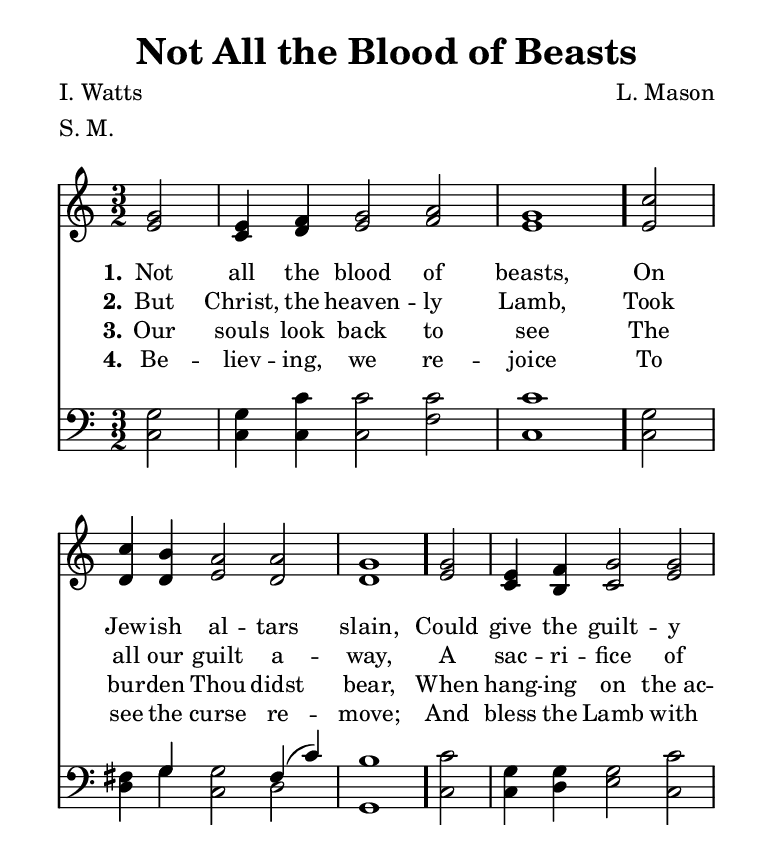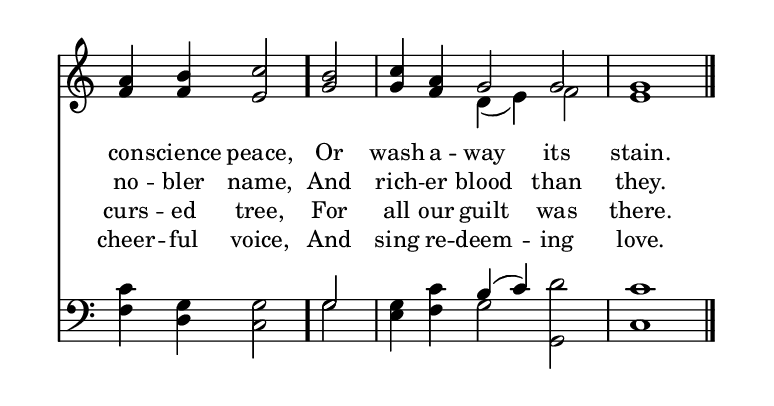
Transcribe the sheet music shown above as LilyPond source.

\include "common/global.ily"
\paper {
  \include "common/paper.ily"
  ragged-bottom = ##t
}

\header{
  hymnnumber = "254"
  title = "Not All the Blood of Beasts"
  tunename = "Boylston"
  meter = "S. M."
  poet = "I. Watts"
  composer = "L. Mason"
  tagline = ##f
}

global = {
  \include "common/overrides.ily"
  \override Staff.TimeSignature.style = #'numbered
  \time 3/2
  \override Score.MetronomeMark.transparent = ##t % hide all fermata changes too
  \tempo 4=100
  \key c \major
  \partial 2
  \autoBeamOff
}

notesSoprano = {
\global
\relative c'' {

  g2 | e4 f g2 a | g1
  c2 | c4 b a2 a | g1 \eogbreak
  g2 | e4 f g2 g | a4 b c2
  b2 | c4 a g2 g | g1 \eogbreak

  \bar "|."

}
}

notesAlto = {
\global
\relative e' {

  e2 | c4 d e2 f | e1
  e2 | d4 d e2 d | d1
  e2 | c4 b c2 e | f4 f e2
  g2 | g4 f d( e) f2 | e1

}
}

notesTenor = {
\global
\relative a {

  g2 | g4 c c2 c | c1
  g2 | fis4 g g2 fis4( c') | b1
  c2 | g4 g g2 c | c4 g g2
  g2 | g4 c4 b( c) d2 | c1

}
}

notesBass = {
\global
\relative f {

  c2 | c4 c c2 f | c1
  c2 d4 g c,2 d | g,1
  c2 | c4 d e2 c | f4 d c2
  g'2 | e4 f g2 g, | c1

}
}

wordsA = \lyricmode {
\set stanza = "1."

Not all the blood of beasts, \bar "."
On Jew -- ish al -- tars slain, \bar "."
Could give the guilt -- y con -- science peace, \bar "."
Or wash a -- way its stain. \bar "."

}

wordsB = \lyricmode {
\set stanza = "2."

But Christ, the heaven -- ly Lamb,
Took all our guilt a -- way,
A sac -- ri -- fice of no -- bler name,
And rich -- er blood than they.

}

wordsC = \lyricmode {
\set stanza = "3."

Our souls look back to see
The bur -- den Thou didst bear,
When hang -- ing on the_ac -- curs -- ed tree,
For all our guilt was there.

}

wordsD = \lyricmode {
\set stanza = "4."

Be -- liev -- ing, we re -- joice
To see the curse re -- move;
And bless the Lamb with cheer -- ful voice,
And sing re -- deem -- ing love.

}

\score {
  \context ChoirStaff <<
    \context Staff = upper <<
      \set Staff.autoBeaming = ##f
      \set ChoirStaff.systemStartDelimiter = #'SystemStartBar
      \set ChoirStaff.printPartCombineTexts = ##f
      \partcombine #'(2 . 11) \notesSoprano \notesAlto
      \context NullVoice = sopranos { \voiceOne << \notesSoprano >> }
      \context Lyrics = one   \lyricsto sopranos \wordsA
      \context Lyrics = two   \lyricsto sopranos \wordsB
      \context Lyrics = three \lyricsto sopranos \wordsC
      \context Lyrics = four  \lyricsto sopranos \wordsD
    >>
    \context Staff = men <<
      \set Staff.autoBeaming = ##f
      \clef bass
      \set ChoirStaff.printPartCombineTexts = ##f
      \partcombine #'(2 . 11) \notesTenor \notesBass
    >>
  >>
  \layout {
    \include "common/layout.ily"
  }
  \midi{
    \include "common/midi.ily"
  }
}

\version "2.19.49"  % necessary for upgrading to future LilyPond versions.

% vi:set et ts=2 sw=2 ai nocindent syntax=lilypond:
